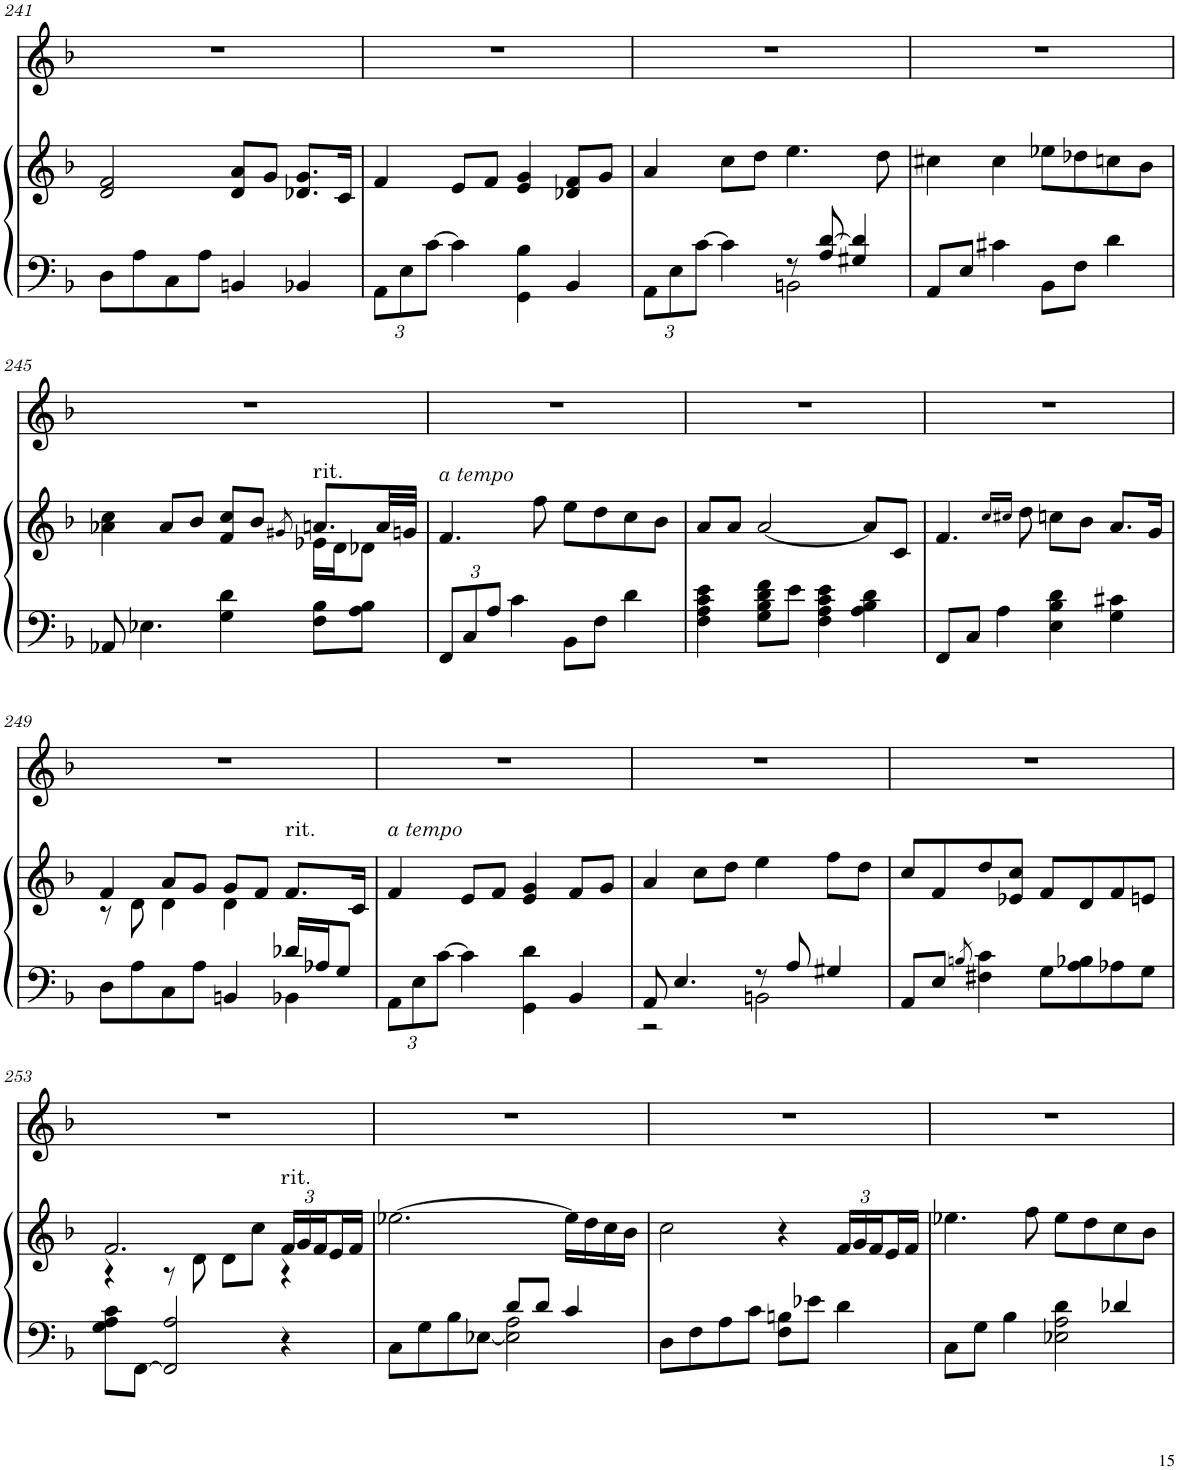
**kern	**kern	**kern
*part2	*part2	*part1
*staff3	*staff2	*staff1
*I"Piano	*	*I"Voice
*I'Pno	*	*
!!LO:PB:g=z
*clefF4	*clefG2	*clefG2
*k[b-]	*k[b-]	*k[b-]
*M4/4	*M4/4	*M4/4
=241	=241	=241
8D\L	2d/ 2f/	1r
8A\	.	.
8C\	.	.
8A\J	.	.
4BBn/	8d/ 8a/L	.
.	8g/J	.
4BB-X/	8.d-X/ 8.g/L	.
.	16c/Jk	.
=242	=242	=242
*Xbrackettup	*	*
12AA\L	4f/	1r
12E\	.	.
[12c\J	.	.
4c\]	8e/L	.
.	8f/J	.
4GG\ 4B-\	4e/ 4g/	.
4BB-/	8d-X/ 8f/L	.
.	8g/J	.
=243	=243	=243
*^	*	*
12AA\L	2ryy	4a/	1r
12E\	.	.	.
[12c\J	.	.	.
4c\]	.	8cc\L	.
.	.	8dd\J	.
8r	2BBn\	4.ee\	.
8A/ [8d/	.	.	.
4G#X/ 4d/]	.	.	.
.	.	8dd\	.
*v	*v	*	*
=244	=244	=244
8AA/L	4cc#X\	1r
8E/J	.	.
4c#X\	4cc#\	.
8BB-\L	8ee-X\L	.
8F\J	8dd-X\	.
4d\	8ccn\	.
.	8b-\J	.
!!LO:LB:g=z
=245	=245	=245
*	*^	*
8AA-X/	4a-X\ 4cc\	2.ryy	1r
4.E-X\	.	.	.
.	8a-/L	.	.
.	8b-/J	.	.
4G\ 4d\	8f/ 8cc/L	.	.
.	8b-/J	.	.
.	8qg#X/	.	.
!	!LO:TX:a:t=rit.	!	!
8F\ 8B-\L	8.an/L	16e-X\LL	.
.	.	16d\J	.
8A\ 8B-\J	.	8d-X\J	.
.	32a/LL	.	.
.	32gn/JJJ	.	.
*	*v	*v	*
=246	=246	=246
!	!LO:TX:a:i:t=a tempo	!
12FF/L	4.f/	1r
12C/	.	.
12A/J	.	.
4c\	.	.
.	8ff\	.
8BB-\L	8ee\L	.
8F\J	8dd\	.
4d\	8cc\	.
.	8b-\J	.
=247	=247	=247
4F\ 4A\ 4c\ 4e\	8a/L	1r
.	8a/J	.
8G\ 8B-\ 8d\ 8f\L	[2a/	.
8e\J	.	.
4F\ 4A\ 4c\ 4e\	.	.
4A\ 4B-\ 4d\	8a/L]	.
.	8c/J	.
=248	=248	=248
8FF/L	4.f/	1r
8C/J	.	.
4A\	.	.
.	16qcc/LL	.
.	16qcc#X/JJ	.
.	8dd\	.
4E\ 4B-\ 4d\	8ccn\L	.
.	8b-\J	.
4G\ 4c#X\	8.a/L	.
.	16g/Jk	.
!!LO:LB:g=z
=249	=249	=249
*^	*^	*
8D\L	2.ryy	4f/	8r	1r
8A\	.	.	8d\	.
8C\	.	8a/L	4d\	.
8A\J	.	8g/J	.	.
4BBn/	.	8g/L	4d\	.
.	.	8f/J	.	.
!	!	!LO:TX:a:t=rit.	!	!
16d-X/LL	4BB-X\	8.f/L	4ryy	.
16A-X/J	.	.	.	.
8G/J	.	.	.	.
.	.	16c/Jk	.	.
*v	*v	*	*	*
*	*v	*v	*
=250	=250	=250
!	!LO:TX:a:i:t=a tempo	!
12AA\L	4f/	1r
12E\	.	.
[12c\J	.	.
4c\]	8e/L	.
.	8f/J	.
4GG\ 4d\	4e/ 4g/	.
4BB-/	8f/L	.
.	8g/J	.
=251	=251	=251
*^	*	*
8AA/	2r	4a/	1r
4.E/	.	.	.
.	.	8cc\L	.
.	.	8dd\J	.
8r	2BBn\	4ee\	.
8A/	.	.	.
4G#X/	.	8ff\L	.
.	.	8dd\J	.
*v	*v	*	*
=252	=252	=252
8AA/L	8cc/L	1r
8E/J	8f/	.
8qBn/	.	.
4F#X\ 4c\	8dd/	.
.	8e-X/ 8cc/J	.
8G\L	8f/L	.
8A\ 8B-X\	8d/	.
8A-X\	8f/	.
8G\J	8en/J	.
!!LO:LB:g=z
=253	=253	=253
*	*^	*
8G\ 8A\ 8c\L	2.f/	4r	1r
[8FF\J	.	.	.
2FF/] 2A/	.	8r	.
.	.	8d\	.
.	.	8d\L	.
.	.	8cc\J	.
*	*Xbrackettup	*	*
!	!LO:TX:a:t=rit.	!	!
4r	24f/LL	4r	.
.	24g/	.	.
.	24f/	.	.
.	16e/	.	.
.	16f/JJ	.	.
*	*v	*v	*
=254	=254	=254
*^	*	*
8C\L	2ryy	[2.ee-X\	1r
8G\	.	.	.
8B-\	.	.	.
[8E-X\J	.	.	.
2E-\] 2A\	8d/L	.	.
.	8d/J	.	.
.	4c/	16ee-\LL]	.
.	.	16dd\	.
.	.	16cc\	.
.	.	16b-\JJ	.
*v	*v	*	*
=255	=255	=255
8D\L	2cc\	1r
8F\	.	.
8A\	.	.
8c\J	.	.
8F\ 8Bn\L	4r	.
8e-X\J	.	.
4d\	24f/LL	.
.	24g/	.
.	24f/	.
.	16e/	.
.	16f/JJ	.
=256	=256	=256
*^	*	*
8C\L	2ryy	4.ee-X\	1r
8G\J	.	.	.
4B-\	.	.	.
.	.	8ff\	.
2E-X\ 2A\	4d\	8ee-\L	.
.	.	8dd\	.
.	4d-X/	8cc\	.
.	.	8b-\J	.
*v	*v	*	*
=	=	=
*-	*-	*-
